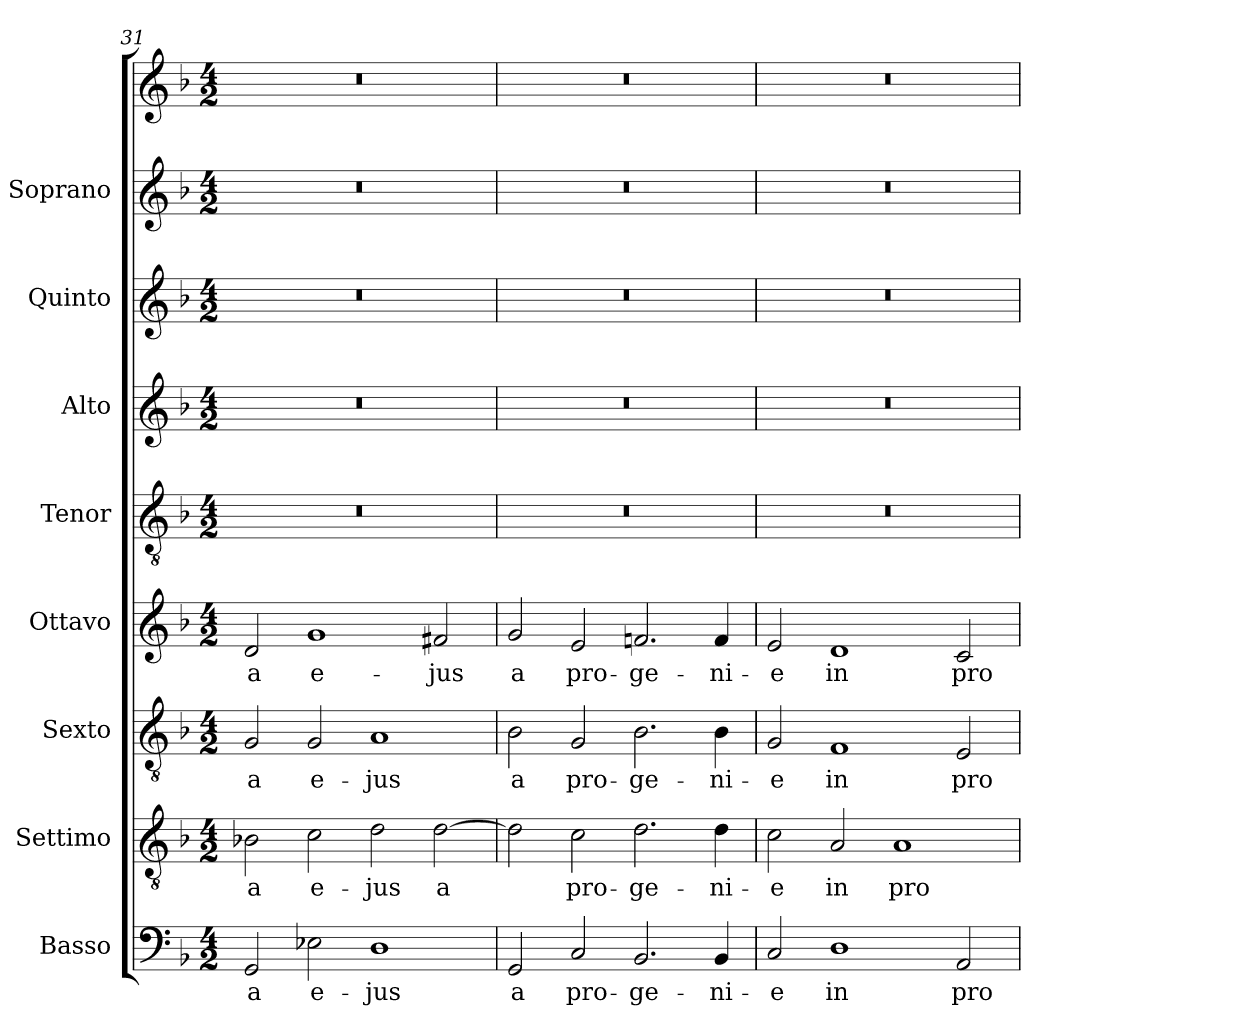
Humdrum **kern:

**kern	**text	**kern	**text	**kern	**text	**kern	**text	**kern	**kern	**kern	**kern	**kern
*part9	*part9	*part8	*part8	*part7	*part7	*part6	*part6	*part5	*part4	*part3	*part2	*part1
*staff9	*staff9	*staff8	*staff8	*staff7	*staff7	*staff6	*staff6	*staff5	*staff4	*staff3	*staff2	*staff1
*I"Basso	*	*I"Settimo	*	*I"Sexto	*	*I"Ottavo	*	*I"Tenor	*I"Alto	*I"Quinto	*I"Soprano	*
*I'B.	*	*I'St.	*	*	*	*I'Ot.	*	*I'T.	*I'A.	*I'Q.	*I'S.	*
*clefF4	*	*clefGv2	*	*clefGv2	*	*clefG2	*	*clefGv2	*clefG2	*clefG2	*clefG2	*clefG2
*	*	*ITrd7c12	*	*ITrd7c12	*	*	*	*ITrd7c12	*	*	*	*
*k[b-]	*	*k[b-]	*	*k[b-]	*	*k[b-]	*	*k[b-]	*k[b-]	*k[b-]	*k[b-]	*k[b-]
*F:	*	*F:	*	*F:	*	*F:	*	*F:	*F:	*F:	*F:	*F:
*M4/2	*	*M4/2	*	*M4/2	*	*M4/2	*	*M4/2	*M4/2	*M4/2	*M4/2	*M4/2
=31	=31	=31	=31	=31	=31	=31	=31	=31	=31	=31	=31	=31
!	!LO:LY:b:color=#000000	!	!	!	!	!	!	!	!	!	!	!
!	!	!	!LO:LY:b:color=#000000	!	!	!	!	!	!	!	!	!
!	!	!	!	!	!LO:LY:b:color=#000000	!	!	!	!	!	!	!
!	!	!	!	!	!	!	!LO:LY:b:color=#000000	!LO:N:vis=1	!LO:N:vis=1	!LO:N:vis=1	!LO:N:vis=1	!LO:N:vis=1
2GGi/	-a	2BB-Xi\	-a	2GGi/	-a	2di/	-a	0r	0r	0r	0r	0r
!	!LO:LY:b:color=#000000	!	!	!	!	!	!	!	!	!	!	!
!	!	!	!LO:LY:b:color=#000000	!	!	!	!	!	!	!	!	!
!	!	!	!	!	!LO:LY:b:color=#000000	!	!	!	!	!	!	!
!	!	!	!	!	!	!	!LO:LY:b:color=#000000	!	!	!	!	!
2E-Xi\	e-	2Ci\	e-	2GGi/	e-	1gi	e-	.	.	.	.	.
!	!LO:LY:b:color=#000000	!	!	!	!	!	!	!	!	!	!	!
!	!	!	!LO:LY:b:color=#000000	!	!	!	!	!	!	!	!	!
!	!	!	!	!	!LO:LY:b:color=#000000	!	!	!	!	!	!	!
1Di	-jus	2Di\	-jus	1AAi	-jus	.	.	.	.	.	.	.
!	!	!	!LO:LY:b:color=#000000	!	!	!	!	!	!	!	!	!
!	!	!	!	!	!	!	!LO:LY:b:color=#000000	!	!	!	!	!
.	.	[2Di\	a	.	.	2f#Xi/	-jus	.	.	.	.	.
=32	=32	=32	=32	=32	=32	=32	=32	=32	=32	=32	=32	=32
!	!LO:LY:b:color=#000000	!	!	!	!	!	!	!	!	!	!	!
!	!	!	!	!	!LO:LY:b:color=#000000	!	!	!	!	!	!	!
!	!	!	!	!	!	!	!LO:LY:b:color=#000000	!LO:N:vis=1	!LO:N:vis=1	!LO:N:vis=1	!LO:N:vis=1	!LO:N:vis=1
2GGi/	a	2Di\]	.	2BB-i\	a	2gi/	a	0r	0r	0r	0r	0r
!	!LO:LY:b:color=#000000	!	!	!	!	!	!	!	!	!	!	!
!	!	!	!LO:LY:b:color=#000000	!	!	!	!	!	!	!	!	!
!	!	!	!	!	!LO:LY:b:color=#000000	!	!	!	!	!	!	!
!	!	!	!	!	!	!	!LO:LY:b:color=#000000	!	!	!	!	!
2Ci/	pro-	2Ci\	pro-	2GGi/	pro-	2ei/	pro-	.	.	.	.	.
!	!LO:LY:b:color=#000000	!	!	!	!	!	!	!	!	!	!	!
!	!	!	!LO:LY:b:color=#000000	!	!	!	!	!	!	!	!	!
!	!	!	!	!	!LO:LY:b:color=#000000	!	!	!	!	!	!	!
!	!	!	!	!	!	!	!LO:LY:b:color=#000000	!	!	!	!	!
2.BB-i/	-ge-	2.Di\	-ge-	2.BB-i\	-ge-	2.fni/	-ge-	.	.	.	.	.
!	!LO:LY:b:color=#000000	!	!	!	!	!	!	!	!	!	!	!
!	!	!	!LO:LY:b:color=#000000	!	!	!	!	!	!	!	!	!
!	!	!	!	!	!LO:LY:b:color=#000000	!	!	!	!	!	!	!
!	!	!	!	!	!	!	!LO:LY:b:color=#000000	!	!	!	!	!
4BB-i/	-ni-	4Di\	-ni-	4BB-i\	-ni-	4fi/	-ni-	.	.	.	.	.
!!LO:LB:g=z
=33	=33	=33	=33	=33	=33	=33	=33	=33	=33	=33	=33	=33
!	!LO:LY:b:color=#000000	!	!	!	!	!	!	!	!	!	!	!
!	!	!	!LO:LY:b:color=#000000	!	!	!	!	!	!	!	!	!
!	!	!	!	!	!LO:LY:b:color=#000000	!	!	!	!	!	!	!
!	!	!	!	!	!	!	!LO:LY:b:color=#000000	!LO:N:vis=1	!LO:N:vis=1	!LO:N:vis=1	!LO:N:vis=1	!LO:N:vis=1
2Ci/	-e	2Ci\	-e	2GGi/	-e	2ei/	-e	0r	0r	0r	0r	0r
!	!LO:LY:b:color=#000000	!	!	!	!	!	!	!	!	!	!	!
!	!	!	!LO:LY:b:color=#000000	!	!	!	!	!	!	!	!	!
!	!	!	!	!	!LO:LY:b:color=#000000	!	!	!	!	!	!	!
!	!	!	!	!	!	!	!LO:LY:b:color=#000000	!	!	!	!	!
1Di	in	2AAi/	in	1FFi	in	1di	in	.	.	.	.	.
!	!	!	!LO:LY:b:color=#000000	!	!	!	!	!	!	!	!	!
.	.	1AAi	pro-	.	.	.	.	.	.	.	.	.
!	!LO:LY:b:color=#000000	!	!	!	!	!	!	!	!	!	!	!
!	!	!	!	!	!LO:LY:b:color=#000000	!	!	!	!	!	!	!
!	!	!	!	!	!	!	!LO:LY:b:color=#000000	!	!	!	!	!
2AAi/	pro-	.	.	2EEi/	pro-	2ci/	pro-	.	.	.	.	.
=	=	=	=	=	=	=	=	=	=	=	=	=
*-	*-	*-	*-	*-	*-	*-	*-	*-	*-	*-	*-	*-
